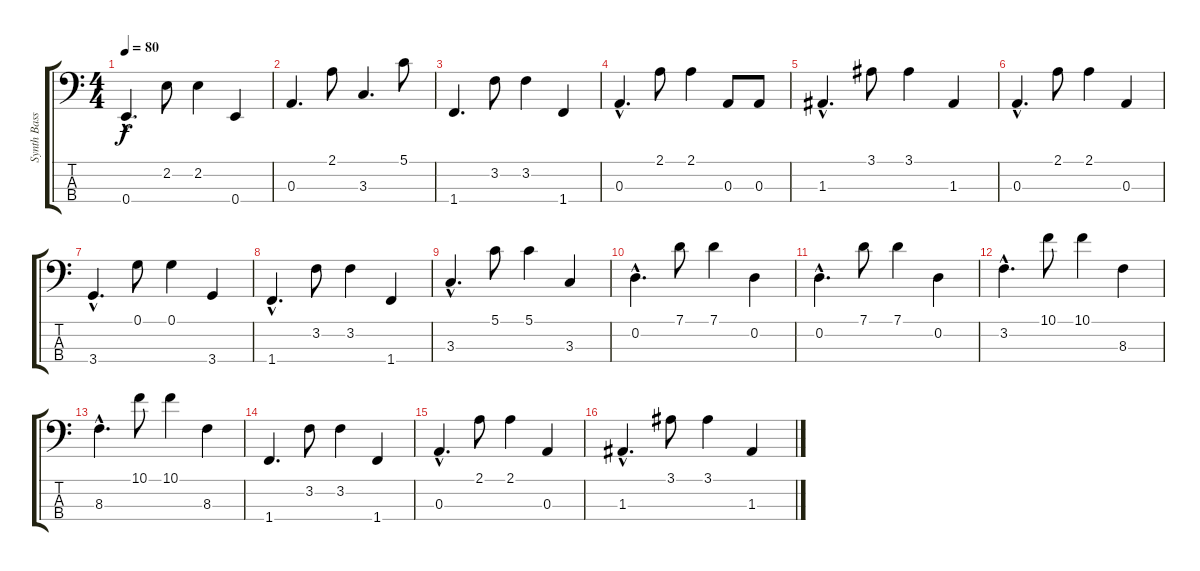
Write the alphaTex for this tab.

\track ("Synth Bass Line" "Synth Bass") {instrument synthbass2}
\staff {score tabs}
\tuning (G2 D2 A1 E1) {hide}
\ts (4 4)
\tempo 80
\clef f4
\ks c
0.4{hac}.4{d dy f} 2.2.8 2.2.4 0.4.4 |
0.3.4{d} 2.1.8 3.3.4{d} 5.1.8 |
1.4.4{d} 3.2.8 3.2.4 1.4.4 |
0.3{hac}.4{d} 2.1.8 2.1.4 0.3.8 0.3.8 |
1.3{hac}.4{d} 3.1.8 3.1.4 1.3.4 |
0.3{hac}.4{d} 2.1.8 2.1.4 0.3.4 |
3.4{hac}.4{d} 0.1.8 0.1.4 3.4.4 |
1.4{hac}.4{d} 3.2.8 3.2.4 1.4.4 |
3.3{hac}.4{d} 5.1.8 5.1.4 3.3.4 |
0.2{hac}.4{d} 7.1.8 7.1.4 0.2.4 |
0.2{hac}.4{d} 7.1.8 7.1.4 0.2.4 |
3.2{hac}.4{d} 10.1.8 10.1.4 8.3.4 |
8.3{hac}.4{d} 10.1.8 10.1.4 8.3.4 |
1.4.4{d} 3.2.8 3.2.4 1.4.4 |
0.3{hac}.4{d} 2.1.8 2.1.4 0.3.4 |
1.3{hac}.4{d} 3.1.8 3.1.4 1.3.4
